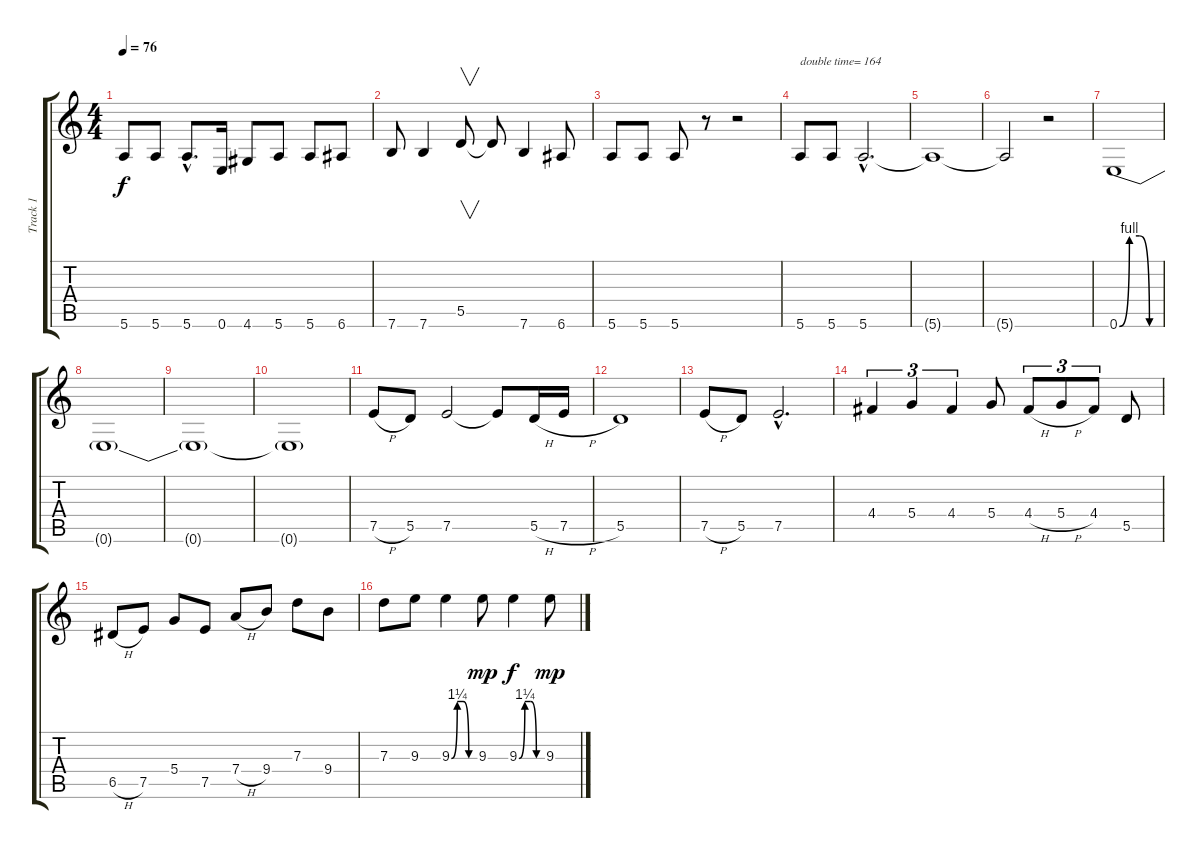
\track ("Track 1" "Track 1") {instrument overdrivenguitar}
\staff {score tabs}
\tuning (E4 B3 G3 D3 A2 E2) {hide}
\ts (4 4)
\tempo 76
\clef g2
\ks c
5.6.8{dy f} 5.6.8 5.6{hac}.8{d} 0.6.16 4.6.8 5.6.8 5.6.8 6.6.8 |
7.6.8 7.6.4 5.5.8{v} 5.5{t}.8 7.6.4 6.6.8 |
5.6.8 5.6.8 5.6.8 r.8 r.2 |
5.6.8{txt "double time= 164"} 5.6.8 5.6{hac}.2{d} |
5.6{t}.1 |
5.6{t}.2 r.2 |
0.6{be (custom 0 0 15 4 30 4 45 0 60 0)}.1 |
0.6{t}.1 |
0.6{t}.1 |
0.6{t}.1 |
7.5{h}.8 5.5.8 7.5.2 7.5{t}.8 5.5{h}.16 7.5{h}.16 |
5.5.1 |
7.5{h}.8 5.5.8 7.5{hac}.2{d} |
4.4.4{tu (3 2)} 5.4.4{tu (3 2)} 4.4.4{tu (3 2)} 5.4.8 4.4{h}.8{tu (3 2)} 5.4{h}.8{tu (3 2)} 4.4.8{tu (3 2)} 5.5.8 |
6.5{h}.8 7.5.8 5.4.8 7.5.8 7.4{h}.8 9.4.8 7.3.8 9.4.8 |
7.3.8 9.3.8 9.3{be (custom 0 0 15 5 30 5 45 0 60 0)}.4 9.3.8{dy mp} 9.3{be (custom 0 0 15 5 30 5 45 0 60 0)}.4{dy f} 9.3.8{dy mp}
